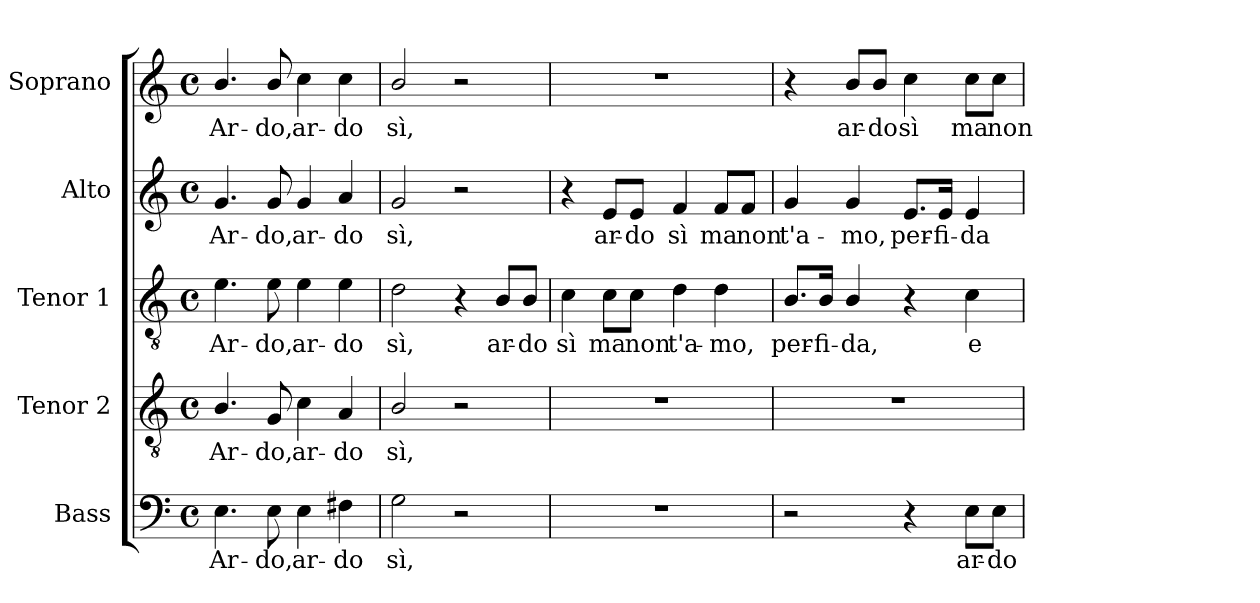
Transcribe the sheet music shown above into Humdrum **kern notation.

**kern	**text	**kern	**text	**kern	**text	**kern	**text	**kern	**text
*part5	*part5	*part4	*part4	*part3	*part3	*part2	*part2	*part1	*part1
*staff5	*staff5	*staff4	*staff4	*staff3	*staff3	*staff2	*staff2	*staff1	*staff1
*I"Bass	*	*I"Tenor 2	*	*I"Tenor 1	*	*I"Alto	*	*I"Soprano	*
*I'B.	*	*I'T2.	*	*I'T1.	*	*I'A.	*	*I'S.	*
!!LO:PB:g=z
*clefF4	*	*clefGv2	*	*clefGv2	*	*clefG2	*	*clefG2	*
*	*	*ITrd7c12	*	*ITrd7c12	*	*	*	*	*
*k[]	*	*k[]	*	*k[]	*	*k[]	*	*k[]	*
*C:	*	*C:	*	*C:	*	*C:	*	*C:	*
*M4/4	*	*M4/4	*	*M4/4	*	*M4/4	*	*M4/4	*
*met(c)	*	*met(c)	*	*met(c)	*	*met(c)	*	*met(c)	*
=1	=1	=1	=1	=1	=1	=1	=1	=1	=1
!	!LO:LY:b:color=#000000	!	!	!	!	!	!	!	!
!	!	!	!LO:LY:b:color=#000000	!	!	!	!	!	!
!	!	!	!	!	!LO:LY:b:color=#000000	!	!	!	!
!	!	!	!	!	!	!	!LO:LY:b:color=#000000	!	!
!	!	!	!	!	!	!	!	!	!LO:LY:b:color=#000000
4.Ei\	Ar-	4.BBi/	Ar-	4.Ei\	Ar-	4.gi/	Ar-	4.bi/	Ar-
!	!LO:LY:b:color=#000000	!	!	!	!	!	!	!	!
!	!	!	!LO:LY:b:color=#000000	!	!	!	!	!	!
!	!	!	!	!	!LO:LY:b:color=#000000	!	!	!	!
!	!	!	!	!	!	!	!LO:LY:b:color=#000000	!	!
!	!	!	!	!	!	!	!	!	!LO:LY:b:color=#000000
8Ei\	-do,	8GGi/	-do,	8Ei\	-do,	8gi/	-do,	8bi/	-do,
!	!LO:LY:b:color=#000000	!	!	!	!	!	!	!	!
!	!	!	!LO:LY:b:color=#000000	!	!	!	!	!	!
!	!	!	!	!	!LO:LY:b:color=#000000	!	!	!	!
!	!	!	!	!	!	!	!LO:LY:b:color=#000000	!	!
!	!	!	!	!	!	!	!	!	!LO:LY:b:color=#000000
4Ei\	ar-	4Ci\	ar-	4Ei\	ar-	4gi/	ar-	4cci\	ar-
!	!LO:LY:b:color=#000000	!	!	!	!	!	!	!	!
!	!	!	!LO:LY:b:color=#000000	!	!	!	!	!	!
!	!	!	!	!	!LO:LY:b:color=#000000	!	!	!	!
!	!	!	!	!	!	!	!LO:LY:b:color=#000000	!	!
!	!	!	!	!	!	!	!	!	!LO:LY:b:color=#000000
4F#Xi\	-do	4AAi/	-do	4Ei\	-do	4ai/	-do	4cci\	-do
=2	=2	=2	=2	=2	=2	=2	=2	=2	=2
!	!LO:LY:b:color=#000000	!	!	!	!	!	!	!	!
!	!	!	!LO:LY:b:color=#000000	!	!	!	!	!	!
!	!	!	!	!	!LO:LY:b:color=#000000	!	!	!	!
!	!	!	!	!	!	!	!LO:LY:b:color=#000000	!	!
!	!	!	!	!	!	!	!	!	!LO:LY:b:color=#000000
2Gi\	sì,	2BBi/	sì,	2Di\	sì,	2gi/	sì,	2bi/	sì,
2r	.	2r	.	4r	.	2r	.	2r	.
!	!	!	!	!	!LO:LY:b:color=#000000	!	!	!	!
.	.	.	.	8BBi/L	ar-	.	.	.	.
!	!	!	!	!	!LO:LY:b:color=#000000	!	!	!	!
.	.	.	.	8BBi/J	-do	.	.	.	.
=3	=3	=3	=3	=3	=3	=3	=3	=3	=3
!	!	!	!	!	!LO:LY:b:color=#000000	!	!	!	!
1r	.	1r	.	4Ci\	sì	4r	.	1r	.
!	!	!	!	!	!LO:LY:b:color=#000000	!	!	!	!
!	!	!	!	!	!	!	!LO:LY:b:color=#000000	!	!
.	.	.	.	8Ci\L	ma	8ei/L	ar-	.	.
!	!	!	!	!	!LO:LY:b:color=#000000	!	!	!	!
!	!	!	!	!	!	!	!LO:LY:b:color=#000000	!	!
.	.	.	.	8Ci\J	non	8ei/J	-do	.	.
!	!	!	!	!	!LO:LY:b:color=#000000	!	!	!	!
!	!	!	!	!	!	!	!LO:LY:b:color=#000000	!	!
.	.	.	.	4Di\	t'a-	4fi/	sì	.	.
!	!	!	!	!	!LO:LY:b:color=#000000	!	!	!	!
!	!	!	!	!	!	!	!LO:LY:b:color=#000000	!	!
.	.	.	.	4Di\	-mo,	8fi/L	ma	.	.
!	!	!	!	!	!	!	!LO:LY:b:color=#000000	!	!
.	.	.	.	.	.	8fi/J	non	.	.
=4	=4	=4	=4	=4	=4	=4	=4	=4	=4
!	!	!	!	!	!LO:LY:b:color=#000000	!	!	!	!
!	!	!	!	!	!	!	!LO:LY:b:color=#000000	!	!
2r	.	1r	.	8.BBi/L	per-	4gi/	t'a-	4r	.
!	!	!	!	!	!LO:LY:b:color=#000000	!	!	!	!
.	.	.	.	16BBi/Jk	-fi-	.	.	.	.
!	!	!	!	!	!LO:LY:b:color=#000000	!	!	!	!
!	!	!	!	!	!	!	!LO:LY:b:color=#000000	!	!
!	!	!	!	!	!	!	!	!	!LO:LY:b:color=#000000
.	.	.	.	4BBi/	-da,	4gi/	-mo,	8bi/L	ar-
!	!	!	!	!	!	!	!	!	!LO:LY:b:color=#000000
.	.	.	.	.	.	.	.	8bi/J	-do
!	!	!	!	!	!	!	!LO:LY:b:color=#000000	!	!
!	!	!	!	!	!	!	!	!	!LO:LY:b:color=#000000
4r	.	.	.	4r	.	8.ei/L	per-	4cci\	sì
!	!	!	!	!	!	!	!LO:LY:b:color=#000000	!	!
.	.	.	.	.	.	16ei/Jk	-fi-	.	.
!	!LO:LY:b:color=#000000	!	!	!	!	!	!	!	!
!	!	!	!	!	!LO:LY:b:color=#000000	!	!	!	!
!	!	!	!	!	!	!	!LO:LY:b:color=#000000	!	!
!	!	!	!	!	!	!	!	!	!LO:LY:b:color=#000000
8Ei\L	ar-	.	.	4Ci\	e	4ei/	-da	8cci\L	ma
!	!LO:LY:b:color=#000000	!	!	!	!	!	!	!	!
!	!	!	!	!	!	!	!	!	!LO:LY:b:color=#000000
8Ei\J	-do	.	.	.	.	.	.	8cci\J	non
=	=	=	=	=	=	=	=	=	=
*-	*-	*-	*-	*-	*-	*-	*-	*-	*-
